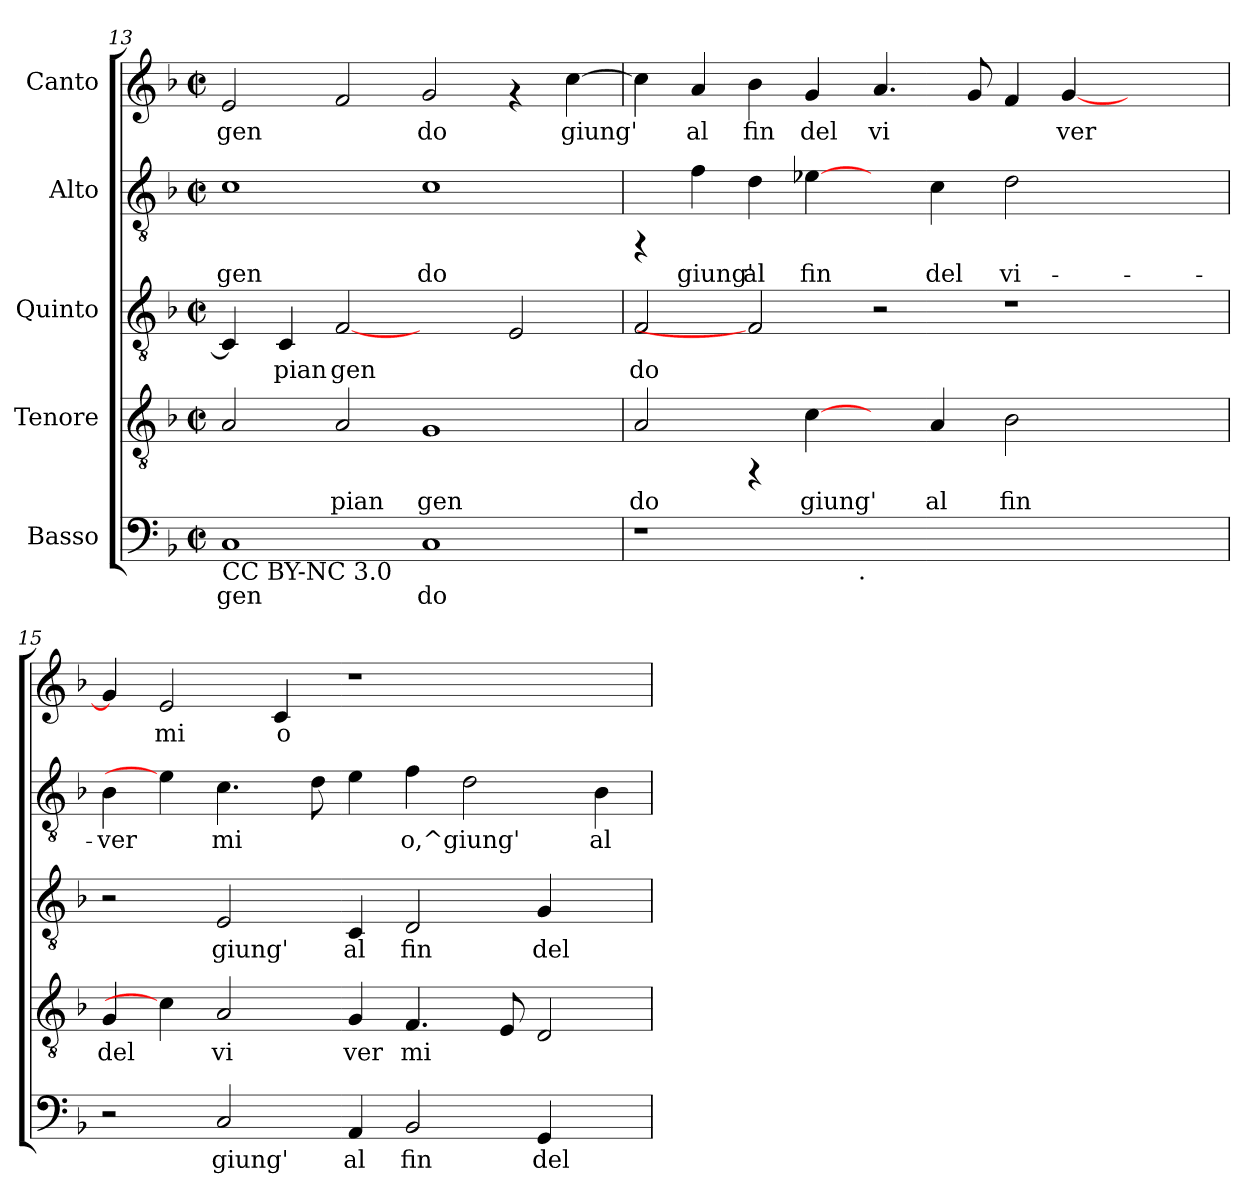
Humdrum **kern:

**kern	**text	**kern	**text	**kern	**text	**kern	**text	**kern	**text
*part5	*part5	*part4	*part4	*part3	*part3	*part2	*part2	*part1	*part1
*staff5	*staff5	*staff4	*staff4	*staff3	*staff3	*staff2	*staff2	*staff1	*staff1
*I"Basso	*	*I"Tenore	*	*I"Quinto	*	*I"Alto	*	*I"Canto	*
*clefF4	*	*clefGv2	*	*clefGv2	*	*clefGv2	*	*clefG2	*
*k[b-]	*	*k[b-]	*	*k[b-]	*	*k[b-]	*	*k[b-]	*
*F:	*	*F:	*	*F:	*	*F:	*	*F:	*
*M2/2	*	*M2/2	*	*M2/2	*	*M2/2	*	*M2/2	*
*met(c|)	*	*met(c|)	*	*met(c|)	*	*met(c|)	*	*met(c|)	*
=13	=13	=13	=13	=13	=13	=13	=13	=13	=13
!LO:TX:b:t=CC BY-NC 3.0	!	!	!	!	!	!	!	!	!
!	!LO:LY:b:cj	!	!LO:LY:b:cj	!	!LO:LY:b:cj	!	!LO:LY:b:cj	!	!LO:LY:b:cj
1C	gen	2A/	.	4C/]	.	1c	gen	2e/	gen
!	!	!	!	!	!LO:LY:b:cj	!	!	!	!
.	.	.	.	4C/	pian	.	.	.	.
!	!	!	!LO:LY:b:cj	!	!LO:LY:b:cj	!	!	!	!LO:LY:b:cj
.	.	2A/	pian	[2F	gen	.	.	2f/	.
!	!LO:LY:b:cj	!	!LO:LY:b:cj	!	!	!	!LO:LY:b:cj	!	!LO:LY:b:cj
1C	do	1G	gen	2ryy	.	1c	do	2g/	do
!	!	!	!	!	!LO:LY:b:cj	!	!	!	!
.	.	.	.	2E/	.	.	.	4rf	.
!	!	!	!	!	!	!	!	!	!LO:LY:b:cj
.	.	.	.	.	.	.	.	[>4cc\	giung'
!!LO:PB:g=z
=14	=14	=14	=14	=14	=14	=14	=14	=14	=14
!	!	!	!LO:LY:b:cj	!	!LO:LY:b:cj	!	!	!	!LO:LY:b:cj
*^	*	*	*	*	*	*	*	*	*
1r	2ryy	.	2A/	do	2F/	do	4rFF	.	4cc\]	.
!	!	!	!	!	!	!	!	!LO:LY:b:cj	!	!LO:LY:b:cj
.	.	.	.	.	.	.	4f\	giung'	4a/	al
!	!	!	!	!	!	!	!	!LO:LY:b:cj	!	!LO:LY:b:cj
.	4...ryy	.	4rFF	.	2F]	.	4d\	al	4b-\	fin
!	!	!	!	!LO:LY:b:cj	!	!	!	!LO:LY:b:cj	!	!LO:LY:b:cj
.	.	.	[4c\	giung'	.	.	[4e-X\	fin	4g/	del
!	!LO:TX:b:t=.	!	!	!	!	!	!	!	!	!
.	1ryy	.	.	.	.	.	.	.	.	.
!	!	!	!	!	!	!	!	!	!	!LO:LY:b:cj
1.ryy	.	.	4ryy	.	2r	.	4ryy	.	4.a/	vi
!	!	!	!	!LO:LY:b:cj	!	!	!	!LO:LY:b:cj	!	!
.	.	.	4A/	al	.	.	4c\	del	.	.
!	!	!	!	!	!	!	!	!	!	!LO:LY:b:cj
.	.	.	.	.	.	.	.	.	8g/	.
!	!	!	!	!LO:LY:b:cj	!	!	!	!LO:LY:b:cj	!	!LO:LY:b:cj
.	.	.	2B-\	fin	1r	.	2d\	vi-	4f/	.
!	!	!	!	!	!	!	!	!	!	!LO:LY:b:cj
.	.	.	.	.	.	.	.	.	[<4g/	ver
.	2ryy	.	.	.	.	.	.	.	.	.
.	.	.	2ryy	.	.	.	2ryy	.	2ryy	.
.	32ryy	.	.	.	.	.	.	.	.	.
=15	=15	=15	=15	=15	=15	=15	=15	=15	=15	=15
!	!	!	!	!LO:LY:b:cj	!	!	!	!LO:LY:b:cj	!	!LO:LY:b:cj
*v	*v	*	*	*	*	*	*	*	*	*
2r	.	4G/	del	2r	.	4B-\	-ver	4g/]	.
!	!	!	!	!	!	!	!	!	!LO:LY:b:cj
.	.	4c\]	.	.	.	4e-\]	.	2e/	mi
!	!LO:LY:b:cj	!	!LO:LY:b:cj	!	!LO:LY:b:cj	!	!LO:LY:b:cj	!	!
2C/	giung'	2A/	vi	2E/	giung'	4.c\	mi-	.	.
!	!	!	!	!	!	!	!	!	!LO:LY:b:cj
.	.	.	.	.	.	.	.	4c/	o
!	!	!	!	!	!	!	!LO:LY:b:cj	!	!
.	.	.	.	.	.	8d\	--	.	.
!	!LO:LY:b:cj	!	!LO:LY:b:cj	!	!LO:LY:b:cj	!	!LO:LY:b:cj	!	!
4AA/	al	4G/	ver	4C/	al	4e\	--	1r	.
!	!LO:LY:b:cj	!	!LO:LY:b:cj	!	!LO:LY:b:cj	!	!LO:LY:b:cj	!	!
2BB-/	fin	4.F/	mi	2D/	fin	4f\	-o,^giung'	.	.
!	!	!	!	!	!	!	!LO:LY:b:cj	!	!
.	.	.	.	.	.	2d\	.	.	.
!	!	!	!LO:LY:b:cj	!	!	!	!	!	!
.	.	8E/	.	.	.	.	.	.	.
!	!LO:LY:b:cj	!	!LO:LY:b:cj	!	!LO:LY:b:cj	!	!	!	!
4GG/	del	2D/	.	4G/	del	.	.	.	.
!	!	!	!	!	!	!	!LO:LY:b:cj	!	!
4ryy	.	.	.	4ryy	.	4B-\	al	4ryy	.
=	=	=	=	=	=	=	=	=	=
*-	*-	*-	*-	*-	*-	*-	*-	*-	*-
